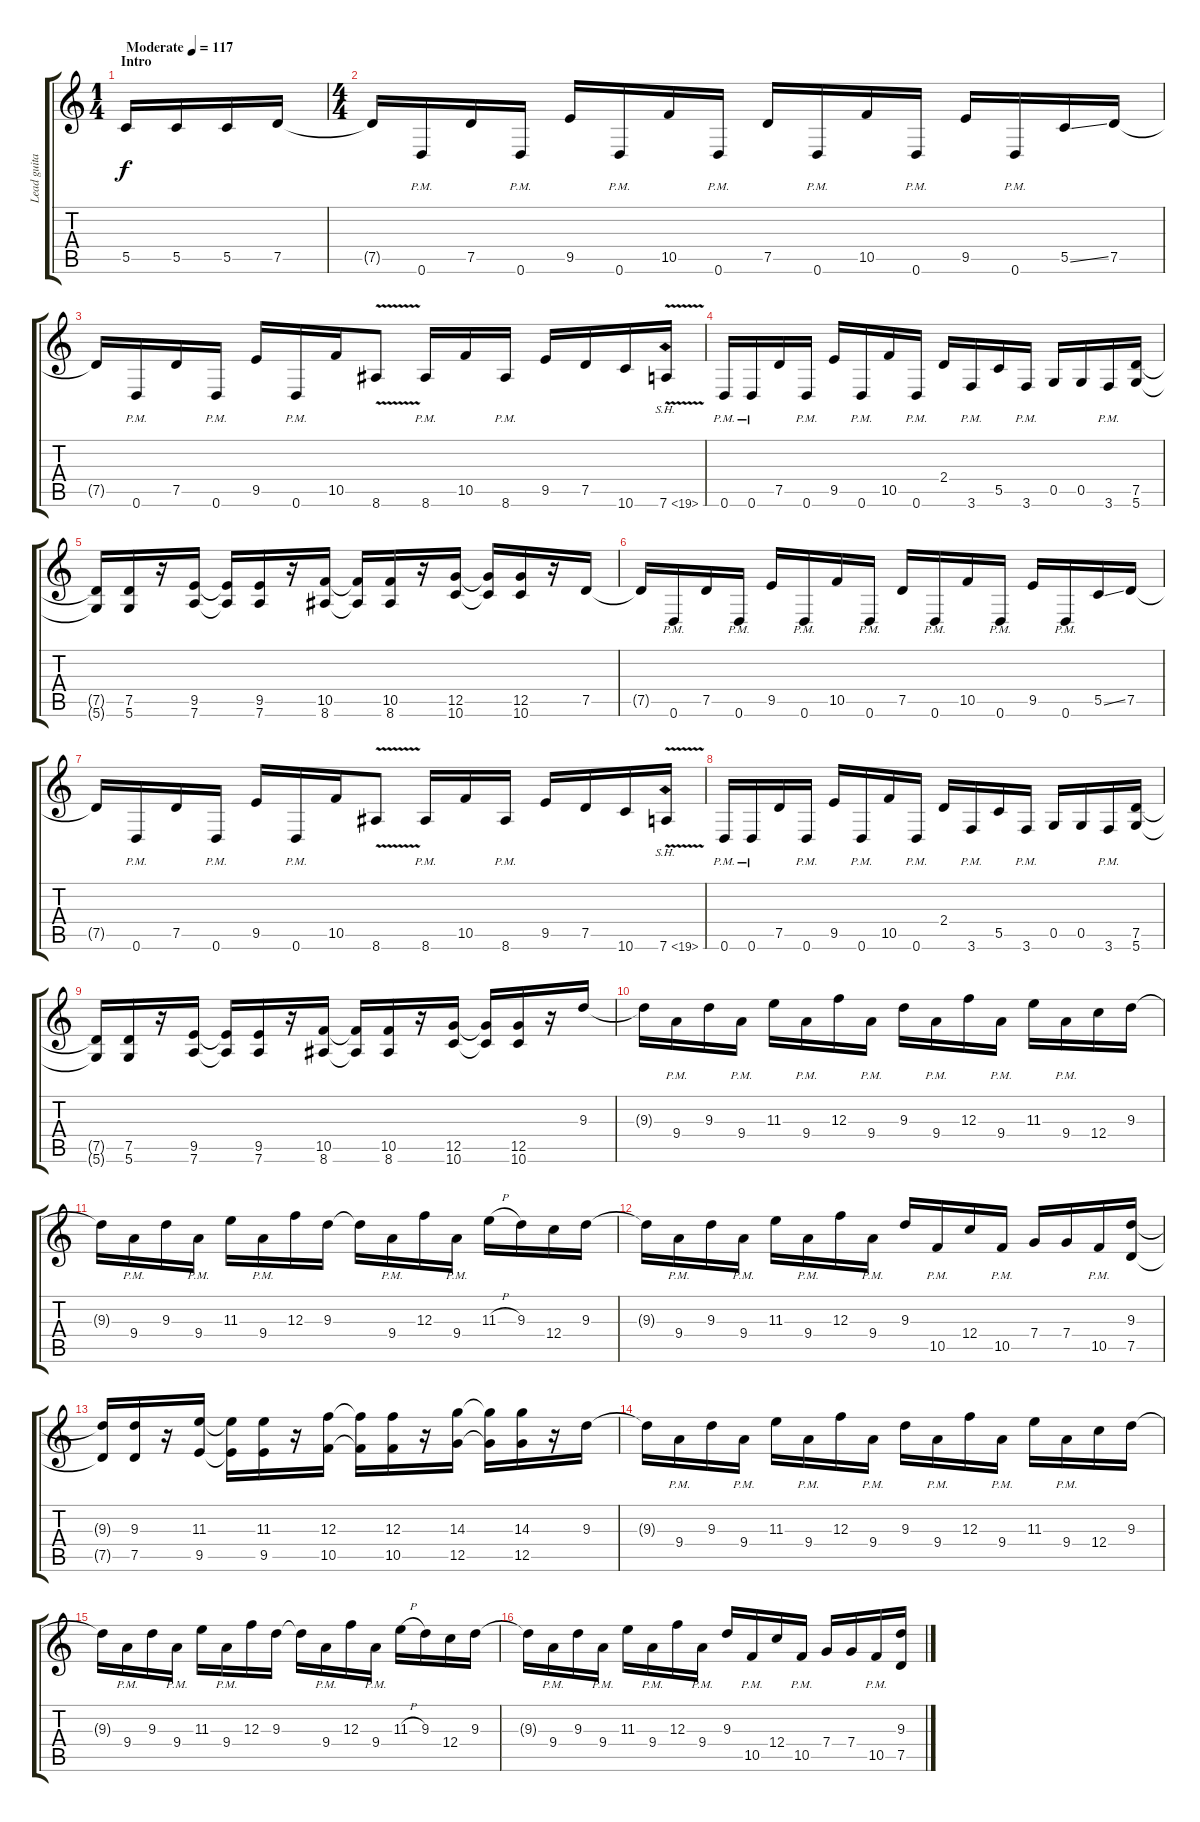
\track ("Lead guitar" "Lead guita") {instrument distortionguitar}
\staff {score tabs}
\tuning (D4 A3 F3 C3 G2 D2) {hide}
\ts (1 4)
\section ("" "Intro")
\tempo (117 "Moderate")
\clef g2
\ks c
5.5.16{dy f instrument distortionguitar} 5.5.16 5.5.16 7.5.16 |
\ts (4 4)
7.5{t}.16 0.6{pm}.16 7.5.16 0.6{pm}.16 9.5.16 0.6{pm}.16 10.5.16 0.6{pm}.16 7.5.16 0.6{pm}.16 10.5.16 0.6{pm}.16 9.5.16 0.6{pm}.16 5.5{ss}.16 7.5.16 |
7.5{t}.16 0.6{pm}.16 7.5.16 0.6{pm}.16 9.5.16 0.6{pm}.16 10.5.16 8.6{v}.8 8.6{pm}.16 10.5.16 8.6{pm}.16 9.5.16 7.5.16 10.6.16 7.6{sh 12 v}.16 |
0.6{pm}.16 0.6{pm}.16 7.5.16 0.6{pm}.16 9.5.16 0.6{pm}.16 10.5.16 0.6{pm}.16 2.4.16 3.6{pm}.16 5.5.16 3.6{pm}.16 0.5.16 0.5.16 3.6{pm}.16 (7.5 5.6).16 |
(7.5{t} 5.6{t}).16 (7.5 5.6).16 r.16 (9.5 7.6).16 (9.5{t} 7.6{t}).16 (9.5 7.6).16 r.16 (10.5 8.6).16 (10.5{t} 8.6{t}).16 (10.5 8.6).16 r.16 (12.5 10.6).16 (12.5{t} 10.6{t}).16 (12.5 10.6).16 r.16 7.5.16 |
7.5{t}.16 0.6{pm}.16 7.5.16 0.6{pm}.16 9.5.16 0.6{pm}.16 10.5.16 0.6{pm}.16 7.5.16 0.6{pm}.16 10.5.16 0.6{pm}.16 9.5.16 0.6{pm}.16 5.5{ss}.16 7.5.16 |
7.5{t}.16 0.6{pm}.16 7.5.16 0.6{pm}.16 9.5.16 0.6{pm}.16 10.5.16 8.6{v}.8 8.6{pm}.16 10.5.16 8.6{pm}.16 9.5.16 7.5.16 10.6.16 7.6{sh 12 v}.16 |
0.6{pm}.16 0.6{pm}.16 7.5.16 0.6{pm}.16 9.5.16 0.6{pm}.16 10.5.16 0.6{pm}.16 2.4.16 3.6{pm}.16 5.5.16 3.6{pm}.16 0.5.16 0.5.16 3.6{pm}.16 (7.5 5.6).16 |
(7.5{t} 5.6{t}).16 (7.5 5.6).16 r.16 (9.5 7.6).16 (9.5{t} 7.6{t}).16 (9.5 7.6).16 r.16 (10.5 8.6).16 (10.5{t} 8.6{t}).16 (10.5 8.6).16 r.16 (12.5 10.6).16 (12.5{t} 10.6{t}).16 (12.5 10.6).16 r.16 9.3.16 |
9.3{t}.16 9.4{pm}.16 9.3.16 9.4{pm}.16 11.3.16 9.4{pm}.16 12.3.16 9.4{pm}.16 9.3.16 9.4{pm}.16 12.3.16 9.4{pm}.16 11.3.16 9.4{pm}.16 12.4.16 9.3.16 |
9.3{t}.16 9.4{pm}.16 9.3.16 9.4{pm}.16 11.3.16 9.4{pm}.16 12.3.16 9.3.16 9.3{t}.16 9.4{pm}.16 12.3.16 9.4{pm}.16 11.3{h}.16 9.3.16 12.4.16 9.3.16 |
9.3{t}.16 9.4{pm}.16 9.3.16 9.4{pm}.16 11.3.16 9.4{pm}.16 12.3.16 9.4{pm}.16 9.3.16 10.5{pm}.16 12.4.16 10.5{pm}.16 7.4.16 7.4.16 10.5{pm}.16 (9.3 7.5).16 |
(9.3{t} 7.5{t}).16 (9.3 7.5).16 r.16 (11.3 9.5).16 (11.3{t} 9.5{t}).16 (11.3 9.5).16 r.16 (12.3 10.5).16 (12.3{t} 10.5{t}).16 (12.3 10.5).16 r.16 (14.3 12.5).16 (14.3{t} 12.5{t}).16 (14.3 12.5).16 r.16 9.3.16 |
9.3{t}.16 9.4{pm}.16 9.3.16 9.4{pm}.16 11.3.16 9.4{pm}.16 12.3.16 9.4{pm}.16 9.3.16 9.4{pm}.16 12.3.16 9.4{pm}.16 11.3.16 9.4{pm}.16 12.4.16 9.3.16 |
9.3{t}.16 9.4{pm}.16 9.3.16 9.4{pm}.16 11.3.16 9.4{pm}.16 12.3.16 9.3.16 9.3{t}.16 9.4{pm}.16 12.3.16 9.4{pm}.16 11.3{h}.16 9.3.16 12.4.16 9.3.16 |
9.3{t}.16 9.4{pm}.16 9.3.16 9.4{pm}.16 11.3.16 9.4{pm}.16 12.3.16 9.4{pm}.16 9.3.16 10.5{pm}.16 12.4.16 10.5{pm}.16 7.4.16 7.4.16 10.5{pm}.16 (9.3 7.5).16
